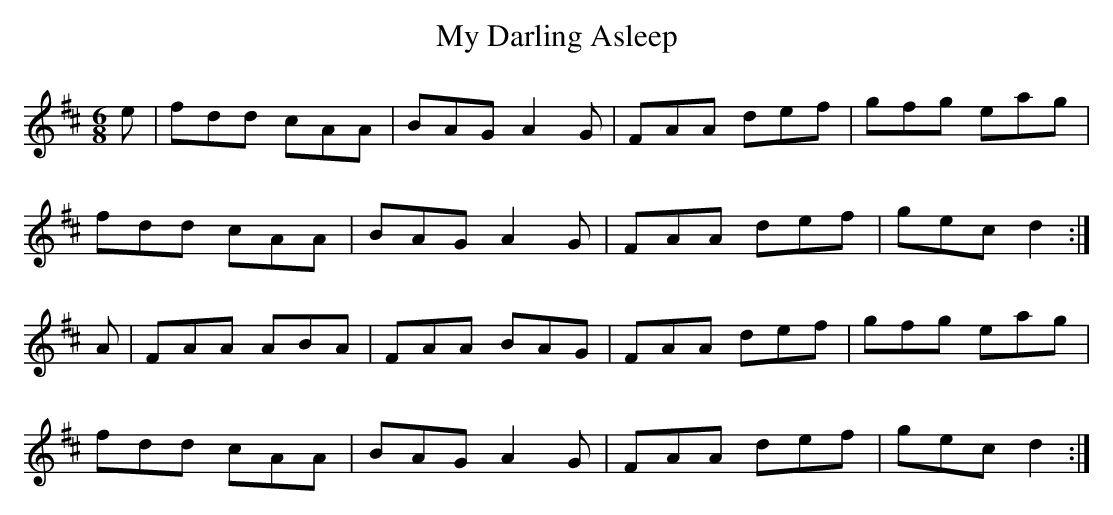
X:1
T:My Darling Asleep
E:10
M:6/8
K:D
e|fdd cAA|BAG A2G|FAA def|gfg eag|
fdd cAA|BAG A2G|FAA def|gec d2:|*
A|FAA ABA|FAA BAG|FAA def|gfg eag|
fdd cAA|BAG A2G|FAA def|gec d2:|**
